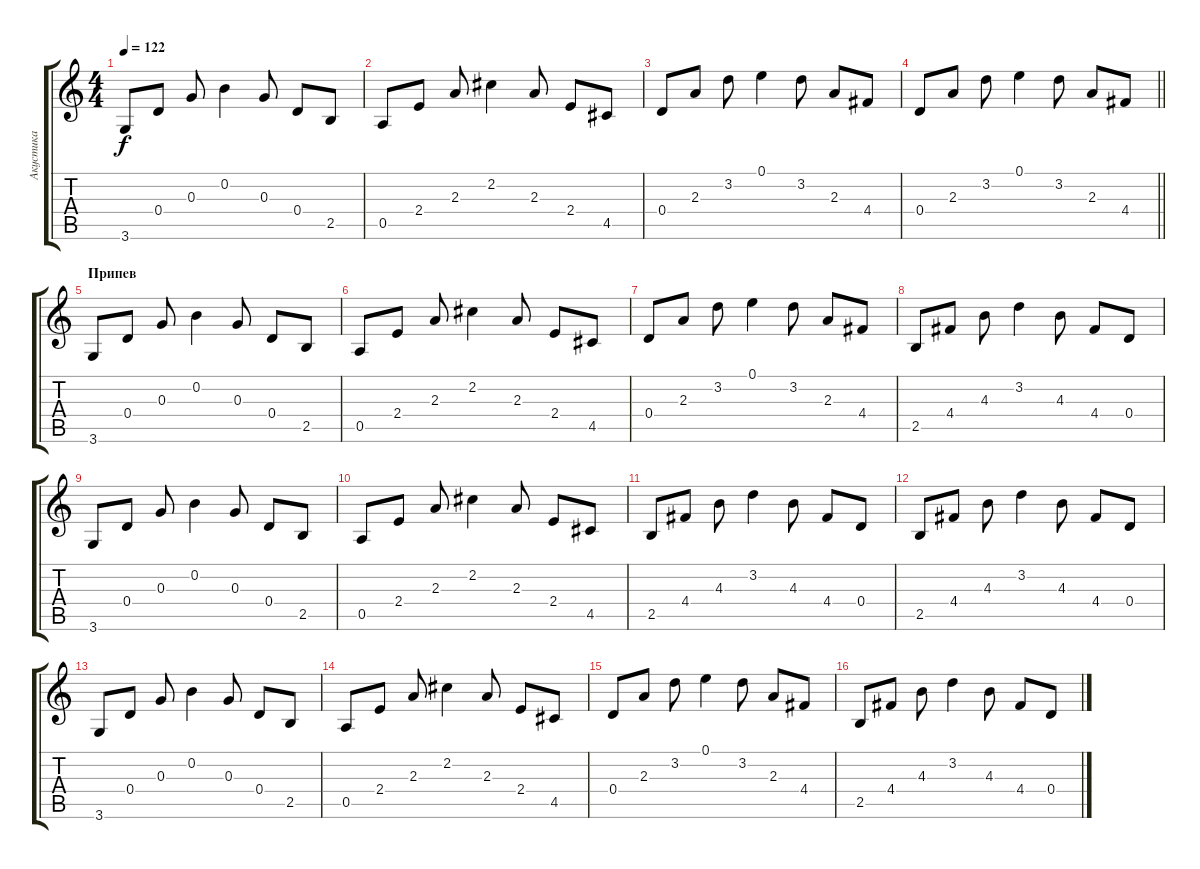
\track ("Акустика" "Акустика") {instrument acousticguitarsteel}
\staff {score tabs}
\tuning (E4 B3 G3 D3 A2 E2) {hide}
\ts (4 4)
\tempo 122
\clef g2
\ks c
3.6.8{dy f} 0.4.8 0.3.8 0.2.4 0.3.8 0.4.8 2.5.8 |
0.5.8 2.4.8 2.3.8 2.2.4 2.3.8 2.4.8 4.5.8 |
0.4.8 2.3.8 3.2.8 0.1.4 3.2.8 2.3.8 4.4.8 |
\barLineRight lightlight
0.4.8 2.3.8 3.2.8 0.1.4 3.2.8 2.3.8 4.4.8 |
\section ("" "Припев")
3.6.8 0.4.8 0.3.8 0.2.4 0.3.8 0.4.8 2.5.8 |
0.5.8 2.4.8 2.3.8 2.2.4 2.3.8 2.4.8 4.5.8 |
0.4.8 2.3.8 3.2.8 0.1.4 3.2.8 2.3.8 4.4.8 |
2.5.8 4.4.8 4.3.8 3.2.4 4.3.8 4.4.8 0.4.8 |
3.6.8 0.4.8 0.3.8 0.2.4 0.3.8 0.4.8 2.5.8 |
0.5.8 2.4.8 2.3.8 2.2.4 2.3.8 2.4.8 4.5.8 |
2.5.8 4.4.8 4.3.8 3.2.4 4.3.8 4.4.8 0.4.8 |
2.5.8 4.4.8 4.3.8 3.2.4 4.3.8 4.4.8 0.4.8 |
3.6.8 0.4.8 0.3.8 0.2.4 0.3.8 0.4.8 2.5.8 |
0.5.8 2.4.8 2.3.8 2.2.4 2.3.8 2.4.8 4.5.8 |
0.4.8 2.3.8 3.2.8 0.1.4 3.2.8 2.3.8 4.4.8 |
2.5.8 4.4.8 4.3.8 3.2.4 4.3.8 4.4.8 0.4.8
